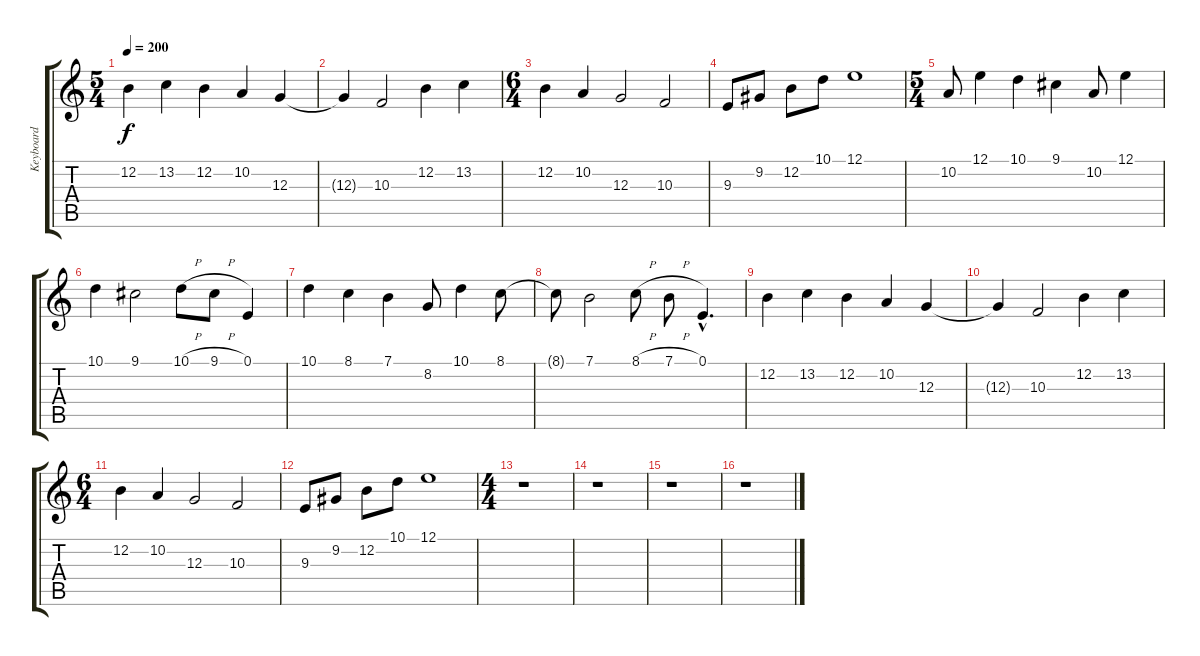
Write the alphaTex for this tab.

\track ("Keyboard" "Keyboard") {instrument fx5brightness}
\staff {score tabs}
\tuning (E4 B3 G3 D3 A2 E2) {hide}
\ts (5 4)
\tempo 200
\clef g2
\ks c
12.2.4{dy f} 13.2.4 12.2.4 10.2.4 12.3.4 |
12.3{t}.4 10.3.2 12.2.4 13.2.4 |
\ts (6 4)
12.2.4 10.2.4 12.3.2 10.3.2 |
9.3.8 9.2.8 12.2.8 10.1.8 12.1.1 |
\ts (5 4)
10.2.8 12.1.4 10.1.4 9.1.4 10.2.8 12.1.4 |
10.1.4 9.1.2 10.1{h}.8 9.1{h}.8 0.1.4 |
10.1.4 8.1.4 7.1.4 8.2.8 10.1.4 8.1.8 |
8.1{t}.8 7.1.2 8.1{h}.8 7.1{h}.8 0.1{hac}.4{d} |
12.2.4 13.2.4 12.2.4 10.2.4 12.3.4 |
12.3{t}.4 10.3.2 12.2.4 13.2.4 |
\ts (6 4)
12.2.4 10.2.4 12.3.2 10.3.2 |
9.3.8 9.2.8 12.2.8 10.1.8 12.1.1 |
\ts (4 4)
r.1 |
r.1 |
r.1 |
r.1
